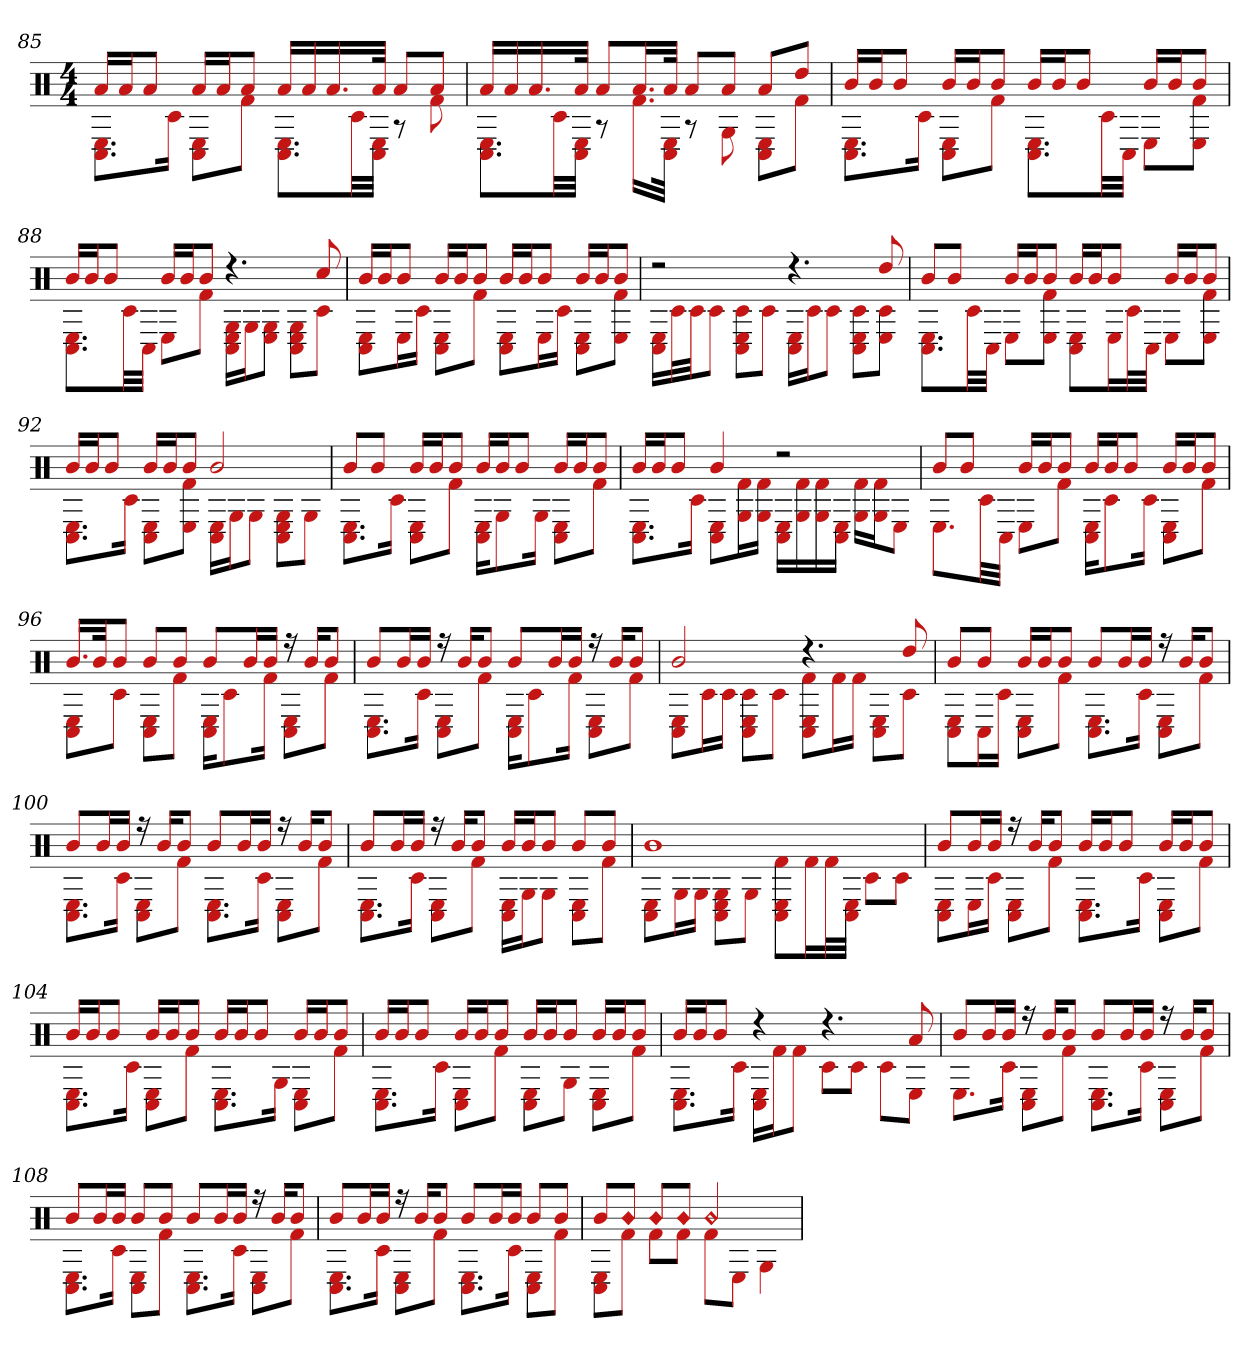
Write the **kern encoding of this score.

**kern
*part1
*staff1
*clefX
*k[]
*M4/4
=85
*^
16aLL	8.C# 8.EL
16aJ	.
8aJ	.
.	16c#Jk
16aLL	8C# 8EL
16aJ	.
8aJ	8f#J
16aLL	8.C# 8.EL
16a	.
16.a	.
.	32c#LL
32aJJk	32C# 32EJJJ
8aL	8r
8aJ	8f#
=86	=86
16aLL	8.C# 8.EL
16a	.
16.a	.
.	32c#LL
32aJJk	32C# 32EJJJ
8aL	8r
16.aL	16.f#LL
32aJJk	32C# 32EJJk
8aL	8r
8aJ	8G
8aL	8C# 8EL
8ddJ	8f#J
=87	=87
16bLL	8.C# 8.EL
16bJ	.
8bJ	.
.	16c#Jk
16bLL	8C# 8EL
16bJ	.
8bJ	8f#J
16bLL	8.C# 8.EL
16bJ	.
8bJ	.
.	32c#LL
.	32C#JJJ
16bLL	8EL
16bJ	.
8bJ	8f# 8EJ
=88	=88
16bLL	8.C# 8.EL
16bJ	.
8bJ	.
.	32c#LL
.	32C#JJJ
16bLL	8EL
16bJ	.
8bJ	8f#J
4.r	16C# 16E 16GLL
.	16GJ
.	8E 8GJ
.	8G 8C# 8EL
8cc#	8c#J
=89	=89
16bLL	8C# 8EL
16bJ	.
8bJ	16EL
.	16c#JJ
16bLL	8C# 8EL
16bJ	.
8bJ	8f#J
16bLL	8C# 8EL
16bJ	.
8bJ	16EL
.	16c#JJ
16bLL	8C# 8EL
16bJ	.
8bJ	8f# 8EJ
=90	=90
2r	16C# 16ELL
.	32c#L
.	32c#JJ
.	8c#J
.	8C# 8E 8c#L
.	8c#J
4.r	16C# 16ELL
.	16c#J
.	8c#J
.	8C# 8E 8c#L
8dd	8E 8c#J
=91	=91
8bL	8.C# 8.EL
8bJ	.
.	32c#LL
.	32C#JJJ
16bLL	8EL
16bJ	.
8bJ	8f# 8EJ
16bLL	8C# 8EL
16bJ	.
8bJ	16EL
.	32c#L
.	32C#JJJ
16bLL	8EL
16bJ	.
8bJ	8f# 8EJ
=92	=92
16bLL	8.C# 8.EL
16bJ	.
8bJ	.
.	16c#Jk
16bLL	8C# 8EL
16bJ	.
8bJ	8f# 8EJ
2b	16C# 16ELL
.	16GJ
.	8GJ
.	8C# 8E 8GL
.	8GJ
=93	=93
8bL	8.C# 8.EL
8bJ	.
.	16c#Jk
16bLL	8C# 8EL
16bJ	.
8bJ	8f#J
16bLL	16C# 16EKL
16bJ	8G
8bJ	.
.	16GJk
16bLL	8E 8C#L
16bJ	.
8bJ	8f#J
=94	=94
16bLL	8.E 8.C#L
16bJ	.
8bJ	.
.	16c#Jk
4b	8C# 8EL
.	16f# 16GL
.	16G 16f#JJ
2r	16E 16C#LL
.	16G 16f#
.	16f# 16G
.	16E 16C#JJ
.	16G 16f#LL
.	16G 16f#J
.	8EJ
=95	=95
8bL	8.EL
8bJ	.
.	32c#LL
.	32C#JJJ
16bLL	8EL
16bJ	.
8bJ	8f#J
16bLL	16C# 16EKL
16bJ	8c#
8bJ	.
.	16c#Jk
16bLL	8C# 8EL
16bJ	.
8bJ	8f#J
=96	=96
16.bLL	8C# 8EL
32bJk	.
8bJ	8c#J
8bL	8C# 8EL
8bJ	8f#J
8bL	16E 16C#KL
.	8c#
16bL	.
16bJJ	16f#Jk
16r	8C# 8EL
16bKL	.
8bJ	8f#J
=97	=97
8bL	8.C# 8.EL
16bL	.
16bJJ	16c#Jk
16r	8C# 8EL
16bKL	.
8bJ	8f#J
8bL	16C# 16EKL
.	8c#
16bL	.
16bJJ	16f#Jk
16r	8E 8C#L
16bKL	.
8bJ	8f#J
=98	=98
2b	8E 8C#L
.	16c#L
.	16c#JJ
.	8C# 8E 8c#L
.	8c#J
4.r	8E 8C# 8f#L
.	16f#L
.	16f#JJ
.	8E 8C#L
8dd	8c#J
=99	=99
8bL	8C# 8EL
8bJ	16C#L
.	16c#JJ
16bLL	8C# 8EL
16bJ	.
8bJ	8f#J
8bL	8.C# 8.EL
16bL	.
16bJJ	16c#Jk
16r	8C# 8EL
16bKL	.
8bJ	8f#J
=100	=100
8bL	8.E 8.C#L
16bL	.
16bJJ	16c#Jk
16r	8E 8C#L
16bKL	.
8bJ	8f#J
8bL	8.E 8.C#L
16bL	.
16bJJ	16c#Jk
16r	8C# 8EL
16bKL	.
8bJ	8f#J
=101	=101
8bL	8.E 8.C#L
16bL	.
16bJJ	16c#Jk
16r	8C# 8EL
16bKL	.
8bJ	8f#J
16bLL	16E 16C#LL
16bJ	16GJ
8bJ	8GJ
8bL	8E 8C#L
8bJ	8f#J
=102	=102
1b	8C# 8EL
.	16GL
.	16GJJ
.	8E 8C# 8GL
.	8GJ
.	8C# 8E 8f#L
.	16f#L
.	32f#L
.	32C# 32EJJJ
.	8c#L
.	8c#J
=103	=103
8bL	8C# 8EL
16bL	16EL
16bJJ	16c#JJ
16r	8C# 8EL
16bKL	.
8bJ	8f#J
16bLL	8.C# 8.EL
16bJ	.
8bJ	.
.	16c#Jk
16bLL	8C# 8EL
16bJ	.
8bJ	8f#J
=104	=104
16bLL	8.C# 8.EL
16bJ	.
8bJ	.
.	16c#Jk
16bLL	8E 8C#L
16bJ	.
8bJ	8f#J
16bLL	8.E 8.C#L
16bJ	.
8bJ	.
.	16GJk
16bLL	8E 8C#L
16bJ	.
8bJ	8f#J
=105	=105
16bLL	8.E 8.C#L
16bJ	.
8bJ	.
.	16c#Jk
16bLL	8C# 8EL
16bJ	.
8bJ	8f#J
16bLL	8E 8C#L
16bJ	.
8bJ	8GJ
16bLL	8E 8C#L
16bJ	.
8bJ	8f#J
=106	=106
16bLL	8.E 8.C#L
16bJ	.
8bJ	.
.	16c#Jk
4r	16E 16C#LL
.	16f#J
.	8f#J
4.r	8c#L
.	8c#J
.	8c#L
8a	8EJ
=107	=107
8bL	8.EL
16bL	.
16bJJ	16c#Jk
16r	8C# 8EL
16bKL	.
8bJ	8f#J
8bL	8.C# 8.EL
16bL	.
16bJJ	16c#Jk
16r	8E 8C#L
16bKL	.
8bJ	8f#J
=108	=108
8bL	8.C# 8.EL
16bL	.
16bJJ	16c#Jk
8bL	8C# 8EL
8bJ	8f#J
8bL	8.C# 8.EL
16bL	.
16bJJ	16c#Jk
16r	8C# 8EL
16bKL	.
8bJ	8f#J
=109	=109
8bL	8.E 8.C#L
16bL	.
16bJJ	16c#Jk
16r	8C# 8EL
16bKL	.
8bJ	8f#J
8bL	8.E 8.C#L
16bL	.
16bJJ	16c#Jk
8bL	8E 8C#L
8bJ	8f#J
=110	=110
8bL	8E 8C#L
!LO:N:head=diamond	!
8bJ	8f#J
!LO:N:head=diamond	!
8bL	8f#L
!LO:N:head=diamond	!
8bJ	8f#J
!LO:N:head=diamond	!
2b	8f#L
.	8EJ
.	4G
*v	*v
=
*-
